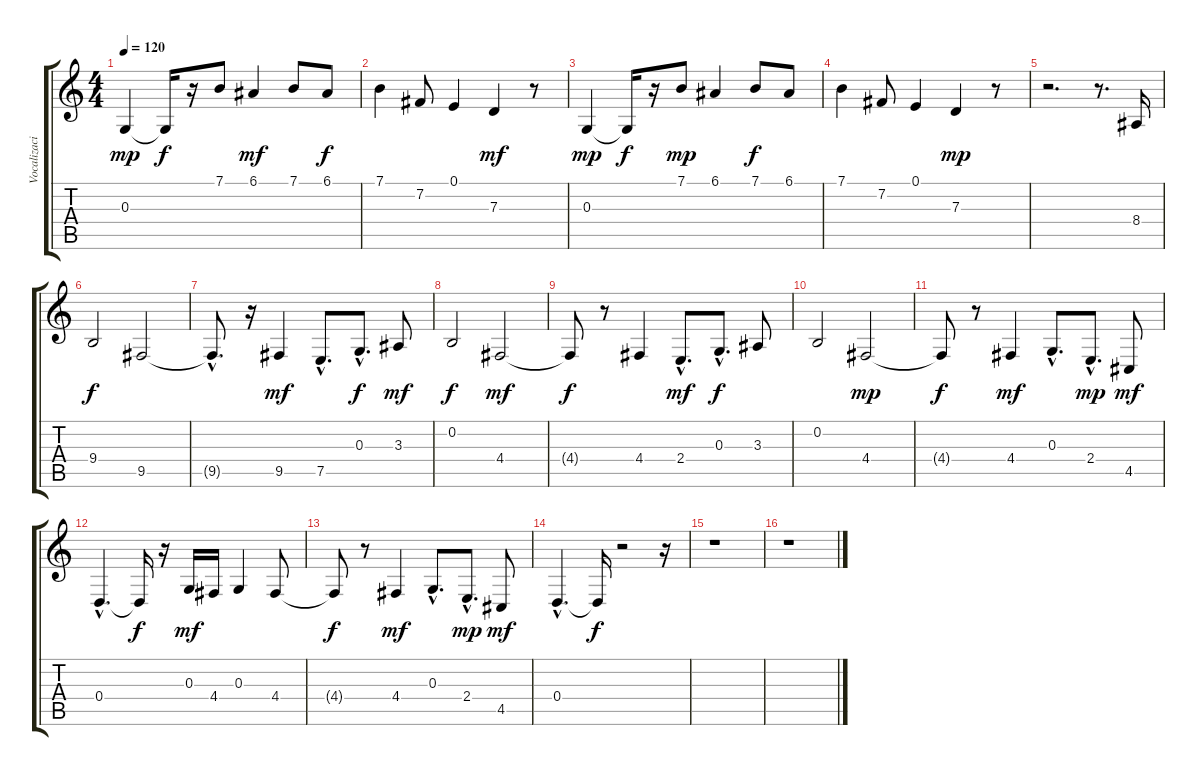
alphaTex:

\track ("Vocalizacion" "Vocalizaci") {instrument tenorsax}
\staff {score tabs}
\tuning (E4 B3 G3 D3 A2 E2) {hide}
\ts (4 4)
\tempo 120
\clef g2
\ks c
0.3.4{dy mp} 0.3{t}.16{dy f} r.16 7.1.8 6.1.4{dy mf} 7.1.8 6.1.8{dy f} |
7.1.4 7.2.8 0.1.4 7.3.4{dy mf} r.8 |
0.3.4{dy mp} 0.3{t}.16{dy f} r.16 7.1.8{dy mp} 6.1.4 7.1.8{dy f} 6.1.8 |
7.1.4 7.2.8 0.1.4 7.3.4{dy mp} r.8 |
r.2{d} r.8{d} 8.4.16 |
9.4.2{dy f} 9.5.2 |
9.5{hac t}.8{d} r.16 9.5.4{dy mf} 7.5{hac}.8{d} 0.3{hac}.8{d dy f} 3.3.8{dy mf} |
0.2.2{dy f} 4.4.2{dy mf} |
4.4{t}.8{dy f} r.8 4.4.4 2.4{hac}.8{d dy mf} 0.3{hac}.8{d dy f} 3.3.8 |
0.2.2 4.4.2{dy mp} |
4.4{t}.8{dy f} r.8 4.4.4{dy mf} 0.3{hac}.8{d} 2.4{hac}.8{d dy mp} 4.5.8{dy mf} |
0.4{hac}.4{d} 0.4{t}.16{dy f} r.16 0.3.16{dy mf} 4.4.16 0.3.4 4.4.8 |
4.4{t}.8{dy f} r.8 4.4.4{dy mf} 0.3{hac}.8{d} 2.4{hac}.8{d dy mp} 4.5.8{dy mf} |
0.4{hac}.4{d} 0.4{t}.16{dy f} r.2 r.16 |
r.1 |
r.1
